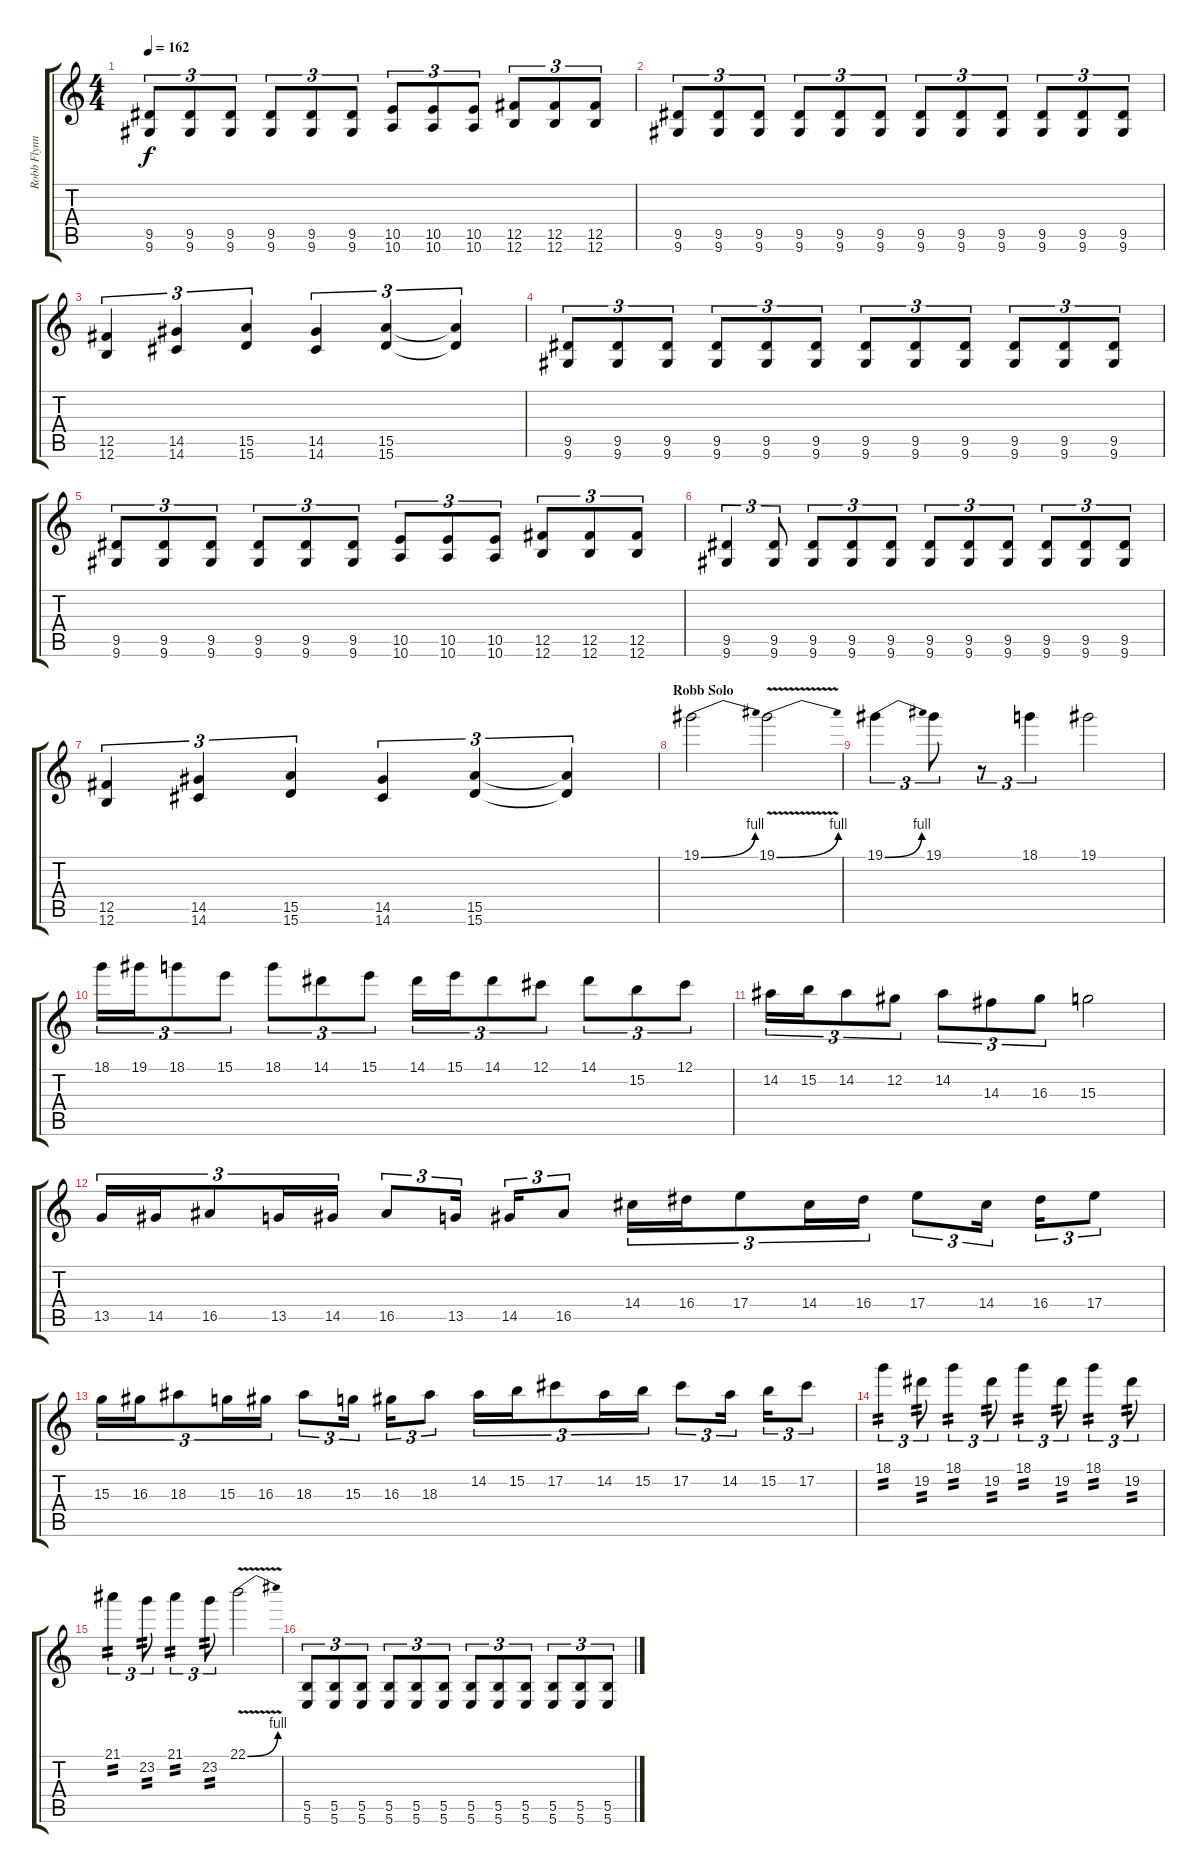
\track ("Robb Flynn" "Robb Flynn") {instrument distortionguitar}
\staff {score tabs}
\tuning (Db4 Ab3 E3 B2 Gb2 B1) {hide}
\ts (4 4)
\tempo 162
\clef g2
\ks c
(9.5 9.6).8{tu (3 2) dy f} (9.5 9.6).8{tu (3 2)} (9.5 9.6).8{tu (3 2)} (9.5 9.6).8{tu (3 2)} (9.5 9.6).8{tu (3 2)} (9.5 9.6).8{tu (3 2)} (10.5 10.6).8{tu (3 2)} (10.5 10.6).8{tu (3 2)} (10.5 10.6).8{tu (3 2)} (12.5 12.6).8{tu (3 2)} (12.5 12.6).8{tu (3 2)} (12.5 12.6).8{tu (3 2)} |
(9.5 9.6).8{tu (3 2)} (9.5 9.6).8{tu (3 2)} (9.5 9.6).8{tu (3 2)} (9.5 9.6).8{tu (3 2)} (9.5 9.6).8{tu (3 2)} (9.5 9.6).8{tu (3 2)} (9.5 9.6).8{tu (3 2)} (9.5 9.6).8{tu (3 2)} (9.5 9.6).8{tu (3 2)} (9.5 9.6).8{tu (3 2)} (9.5 9.6).8{tu (3 2)} (9.5 9.6).8{tu (3 2)} |
(12.5 12.6).4{tu (3 2)} (14.5 14.6).4{tu (3 2)} (15.5 15.6).4{tu (3 2)} (14.5 14.6).4{tu (3 2)} (15.5 15.6).4{tu (3 2)} (15.5{t} 15.6{t}).4{tu (3 2)} |
(9.5 9.6).8{tu (3 2)} (9.5 9.6).8{tu (3 2)} (9.5 9.6).8{tu (3 2)} (9.5 9.6).8{tu (3 2)} (9.5 9.6).8{tu (3 2)} (9.5 9.6).8{tu (3 2)} (9.5 9.6).8{tu (3 2)} (9.5 9.6).8{tu (3 2)} (9.5 9.6).8{tu (3 2)} (9.5 9.6).8{tu (3 2)} (9.5 9.6).8{tu (3 2)} (9.5 9.6).8{tu (3 2)} |
(9.5 9.6).8{tu (3 2)} (9.5 9.6).8{tu (3 2)} (9.5 9.6).8{tu (3 2)} (9.5 9.6).8{tu (3 2)} (9.5 9.6).8{tu (3 2)} (9.5 9.6).8{tu (3 2)} (10.5 10.6).8{tu (3 2)} (10.5 10.6).8{tu (3 2)} (10.5 10.6).8{tu (3 2)} (12.5 12.6).8{tu (3 2)} (12.5 12.6).8{tu (3 2)} (12.5 12.6).8{tu (3 2)} |
(9.5 9.6).4{tu (3 2)} (9.5 9.6).8{tu (3 2)} (9.5 9.6).8{tu (3 2)} (9.5 9.6).8{tu (3 2)} (9.5 9.6).8{tu (3 2)} (9.5 9.6).8{tu (3 2)} (9.5 9.6).8{tu (3 2)} (9.5 9.6).8{tu (3 2)} (9.5 9.6).8{tu (3 2)} (9.5 9.6).8{tu (3 2)} (9.5 9.6).8{tu (3 2)} |
(12.5 12.6).4{tu (3 2)} (14.5 14.6).4{tu (3 2)} (15.5 15.6).4{tu (3 2)} (14.5 14.6).4{tu (3 2)} (15.5 15.6).4{tu (3 2)} (15.5{t} 15.6{t}).4{tu (3 2)} |
\section ("" "Robb Solo")
19.1{be (bend 0 0 60 4)}.2 19.1{be (bend 0 0 60 4) v}.2 |
19.1{be (bend 0 0 60 4)}.4{tu (3 2)} 19.1.8{tu (3 2)} r.8{tu (3 2)} 18.1.4{tu (3 2)} 19.1.2 |
18.1.16{tu (3 2)} 19.1.16{tu (3 2)} 18.1.8{tu (3 2)} 15.1.8{tu (3 2)} 18.1.8{tu (3 2)} 14.1.8{tu (3 2)} 15.1.8{tu (3 2)} 14.1.16{tu (3 2)} 15.1.16{tu (3 2)} 14.1.8{tu (3 2)} 12.1.8{tu (3 2)} 14.1.8{tu (3 2)} 15.2.8{tu (3 2)} 12.1.8{tu (3 2)} |
14.2.16{tu (3 2)} 15.2.16{tu (3 2)} 14.2.8{tu (3 2)} 12.2.8{tu (3 2)} 14.2.8{tu (3 2)} 14.3.8{tu (3 2)} 16.3.8{tu (3 2)} 15.3.2 |
13.5.16{tu (3 2)} 14.5.16{tu (3 2)} 16.5.8{tu (3 2)} 13.5.16{tu (3 2)} 14.5.16{tu (3 2)} 16.5.8{tu (3 2)} 13.5.16{tu (3 2)} 14.5.16{tu (3 2)} 16.5.8{tu (3 2)} 14.4.16{tu (3 2)} 16.4.16{tu (3 2)} 17.4.8{tu (3 2)} 14.4.16{tu (3 2)} 16.4.16{tu (3 2)} 17.4.8{tu (3 2)} 14.4.16{tu (3 2)} 16.4.16{tu (3 2)} 17.4.8{tu (3 2)} |
15.3.16{tu (3 2)} 16.3.16{tu (3 2)} 18.3.8{tu (3 2)} 15.3.16{tu (3 2)} 16.3.16{tu (3 2)} 18.3.8{tu (3 2)} 15.3.16{tu (3 2)} 16.3.16{tu (3 2)} 18.3.8{tu (3 2)} 14.2.16{tu (3 2)} 15.2.16{tu (3 2)} 17.2.8{tu (3 2)} 14.2.16{tu (3 2)} 15.2.16{tu (3 2)} 17.2.8{tu (3 2)} 14.2.16{tu (3 2)} 15.2.16{tu (3 2)} 17.2.8{tu (3 2)} |
18.1.4{tu (3 2) tp 2} 19.2.8{tu (3 2) tp 2} 18.1.4{tu (3 2) tp 2} 19.2.8{tu (3 2) tp 2} 18.1.4{tu (3 2) tp 2} 19.2.8{tu (3 2) tp 2} 18.1.4{tu (3 2) tp 2} 19.2.8{tu (3 2) tp 2} |
21.1.4{tu (3 2) tp 2} 23.2.8{tu (3 2) tp 2} 21.1.4{tu (3 2) tp 2} 23.2.8{tu (3 2) tp 2} 22.1{be (bend 0 0 60 4) v}.2 |
(5.5 5.6).8{tu (3 2)} (5.5 5.6).8{tu (3 2)} (5.5 5.6).8{tu (3 2)} (5.5 5.6).8{tu (3 2)} (5.5 5.6).8{tu (3 2)} (5.5 5.6).8{tu (3 2)} (5.5 5.6).8{tu (3 2)} (5.5 5.6).8{tu (3 2)} (5.5 5.6).8{tu (3 2)} (5.5 5.6).8{tu (3 2)} (5.5 5.6).8{tu (3 2)} (5.5 5.6).8{tu (3 2)}
